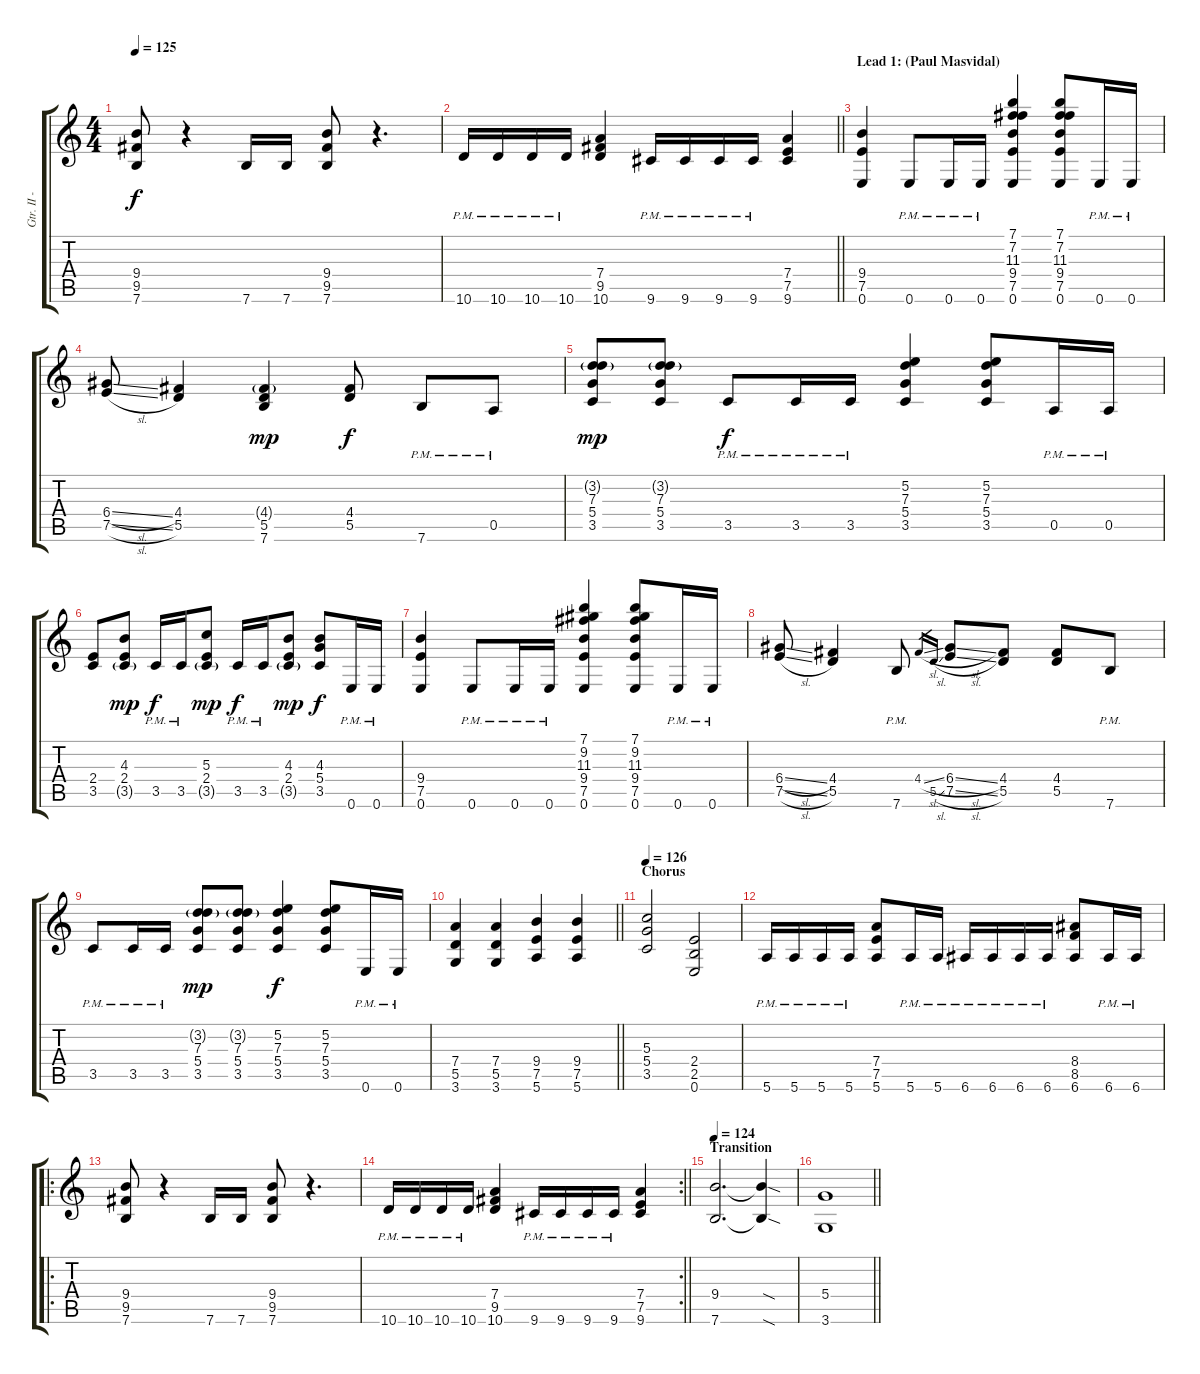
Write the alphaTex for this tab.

\track ("Gtr. II - Jason Gobel (distortion)" "Gtr. II - ") {instrument distortionguitar bank 255}
\staff {score tabs}
\tuning (E4 B3 G3 D3 A2 E2) {hide}
\ts (4 4)
\tempo 125
\clef g2
\ks c
(9.4 9.5 7.6).8{dy f} r.4 7.6.16 7.6.16 (9.4 9.5 7.6).8 r.4{d} |
\barLineRight lightlight
10.6{pm}.16 10.6{pm}.16 10.6{pm}.16 10.6{pm}.16 (7.4 9.5 10.6).4 9.6{pm}.16 9.6{pm}.16 9.6{pm}.16 9.6{pm}.16 (7.4 7.5 9.6).4 |
\section ("" "Lead 1: (Paul Masvidal)")
(9.4 7.5 0.6).4 0.6{pm}.8 0.6{pm}.16 0.6{pm}.16 (7.1 7.2 11.3 9.4 7.5 0.6).4 (7.1 7.2 11.3 9.4 7.5 0.6).8 0.6{pm}.16 0.6{pm}.16 |
(6.4{sl} 7.5{sl}).8 (4.4 5.5).4 (4.4{g} 5.5 7.6).4{dy mp} (4.4 5.5).8{dy f} 7.6{pm}.8 0.5{pm}.8 |
(3.2{g} 7.3 5.4 3.5).8{dy mp} (3.2{g} 7.3 5.4 3.5).8 3.5{pm}.8{dy f} 3.5{pm}.16 3.5{pm}.16 (5.2 7.3 5.4 3.5).4 (5.2 7.3 5.4 3.5).8 0.5{pm}.16 0.5{pm}.16 |
(2.4 3.5).8 (4.3 2.4 3.5{g}).8{dy mp} 3.5{pm}.16{dy f} 3.5{pm}.16 (5.3 2.4 3.5{g}).8{dy mp} 3.5{pm}.16{dy f} 3.5{pm}.16 (4.3 2.4 3.5{g}).8{dy mp} (4.3 5.4 3.5).8{dy f} 0.6{pm}.16 0.6{pm}.16 |
(9.4 7.5 0.6).4 0.6{pm}.8 0.6{pm}.16 0.6{pm}.16 (7.1 9.2 11.3 9.4 7.5 0.6).4 (7.1 9.2 11.3 9.4 7.5 0.6).8 0.6{pm}.16 0.6{pm}.16 |
(6.4{sl} 7.5{sl}).8 (4.4 5.5).4 7.6{pm}.8 4.4{sl}.16{gr} 5.5{sl}.16{gr} (6.4{sl} 7.5{sl}).8 (4.4 5.5).8 (4.4 5.5).8 7.6{pm}.8 |
3.5{pm}.8 3.5{pm}.16 3.5{pm}.16 (3.2{g} 7.3 5.4 3.5).8{dy mp} (3.2{g} 7.3 5.4 3.5).8 (5.2 7.3 5.4 3.5).4{dy f} (5.2 7.3 5.4 3.5).8 0.6{pm}.16 0.6{pm}.16 |
\barLineRight lightlight
(7.4 5.5 3.6).4 (7.4 5.5 3.6).4 (9.4 7.5 5.6).4 (9.4 7.5 5.6).4 |
\section ("" "Chorus")
\tempo 126
(5.3 5.4 3.5).2 (2.4 2.5 0.6).2 |
5.6{pm}.16 5.6{pm}.16 5.6{pm}.16 5.6{pm}.16 (7.4 7.5 5.6).8 5.6{pm}.16 5.6{pm}.16 6.6{pm}.16 6.6{pm}.16 6.6{pm}.16 6.6{pm}.16 (8.4 8.5 6.6).8 6.6{pm}.16 6.6{pm}.16 |
\ro
(9.4 9.5 7.6).8 r.4 7.6.16 7.6.16 (9.4 9.5 7.6).8 r.4{d} |
\rc 2
\barLineRight lightlight
10.6{pm}.16 10.6{pm}.16 10.6{pm}.16 10.6{pm}.16 (7.4 9.5 10.6).4 9.6{pm}.16 9.6{pm}.16 9.6{pm}.16 9.6{pm}.16 (7.4 7.5 9.6).4 |
\section ("" "Transition")
\tempo 124
(9.4 7.6).2{d volume 8} (9.4{sod t} 7.6{sod t}).4 |
\barLineRight lightlight
(5.4 3.6).1
